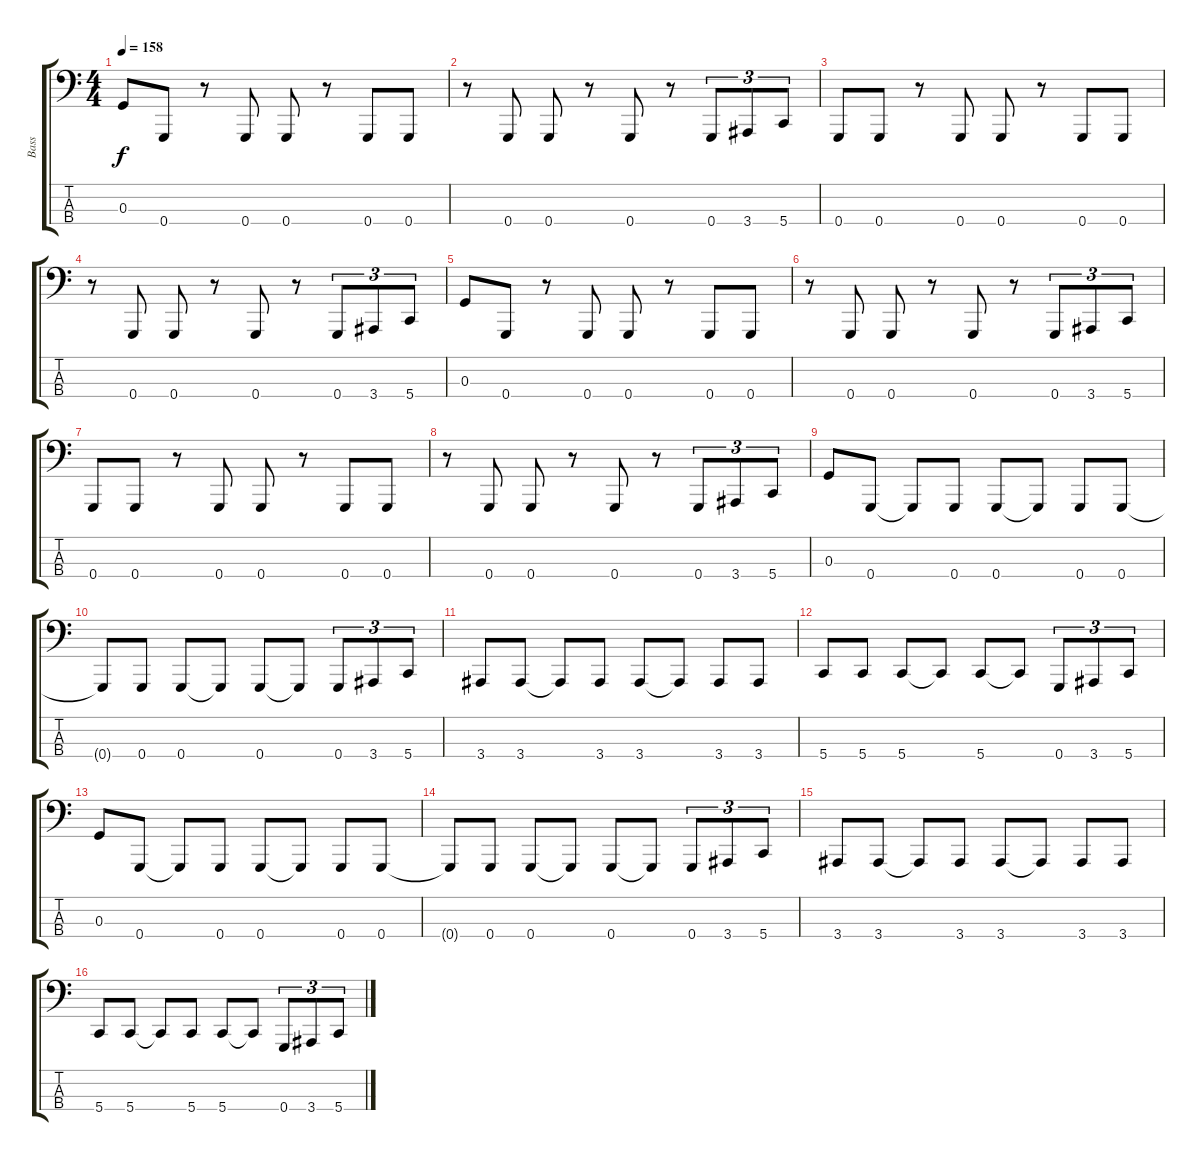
\track ("Bass" "Bass") {instrument electricbassfinger}
\staff {score tabs}
\tuning (F2 C2 G1 G0) {hide}
\ts (4 4)
\tempo 158
\clef f4
\ks c
0.3.8{dy f} 0.4.8 r.8 0.4.8 0.4.8 r.8 0.4.8 0.4.8 |
r.8 0.4.8 0.4.8 r.8 0.4.8 r.8 0.4.8{tu (3 2)} 3.4.8{tu (3 2)} 5.4.8{tu (3 2)} |
0.4.8 0.4.8 r.8 0.4.8 0.4.8 r.8 0.4.8 0.4.8 |
r.8 0.4.8 0.4.8 r.8 0.4.8 r.8 0.4.8{tu (3 2)} 3.4.8{tu (3 2)} 5.4.8{tu (3 2)} |
0.3.8 0.4.8 r.8 0.4.8 0.4.8 r.8 0.4.8 0.4.8 |
r.8 0.4.8 0.4.8 r.8 0.4.8 r.8 0.4.8{tu (3 2)} 3.4.8{tu (3 2)} 5.4.8{tu (3 2)} |
0.4.8 0.4.8 r.8 0.4.8 0.4.8 r.8 0.4.8 0.4.8 |
r.8 0.4.8 0.4.8 r.8 0.4.8 r.8 0.4.8{tu (3 2)} 3.4.8{tu (3 2)} 5.4.8{tu (3 2)} |
0.3.8 0.4.8 0.4{t}.8 0.4.8 0.4.8 0.4{t}.8 0.4.8 0.4.8 |
0.4{t}.8 0.4.8 0.4.8 0.4{t}.8 0.4.8 0.4{t}.8 0.4.8{tu (3 2)} 3.4.8{tu (3 2)} 5.4.8{tu (3 2)} |
3.4.8 3.4.8 3.4{t}.8 3.4.8 3.4.8 3.4{t}.8 3.4.8 3.4.8 |
5.4.8 5.4.8 5.4.8 5.4{t}.8 5.4.8 5.4{t}.8 0.4.8{tu (3 2)} 3.4.8{tu (3 2)} 5.4.8{tu (3 2)} |
0.3.8 0.4.8 0.4{t}.8 0.4.8 0.4.8 0.4{t}.8 0.4.8 0.4.8 |
0.4{t}.8 0.4.8 0.4.8 0.4{t}.8 0.4.8 0.4{t}.8 0.4.8{tu (3 2)} 3.4.8{tu (3 2)} 5.4.8{tu (3 2)} |
3.4.8 3.4.8 3.4{t}.8 3.4.8 3.4.8 3.4{t}.8 3.4.8 3.4.8 |
5.4.8 5.4.8 5.4{t}.8 5.4.8 5.4.8 5.4{t}.8 0.4.8{tu (3 2)} 3.4.8{tu (3 2)} 5.4.8{tu (3 2)}
